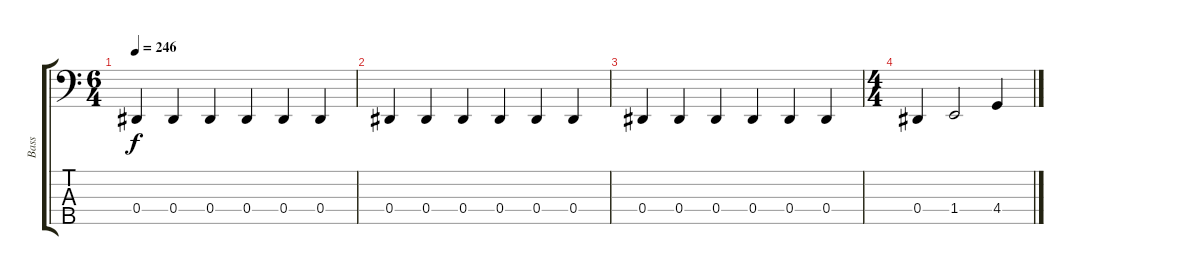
\track ("Bass" "Bass") {instrument electricbassfinger}
\staff {score tabs}
\tuning (Gb2 Db2 Ab1 Eb1 Bb0) {hide}
\ts (6 4)
\tempo 246
\clef f4
\ks c
0.4.4{dy f} 0.4.4 0.4.4 0.4.4 0.4.4 0.4.4 |
0.4.4 0.4.4 0.4.4 0.4.4 0.4.4 0.4.4 |
0.4.4 0.4.4 0.4.4 0.4.4 0.4.4 0.4.4 |
\ts (4 4)
0.4.4 1.4.2 4.4.4
